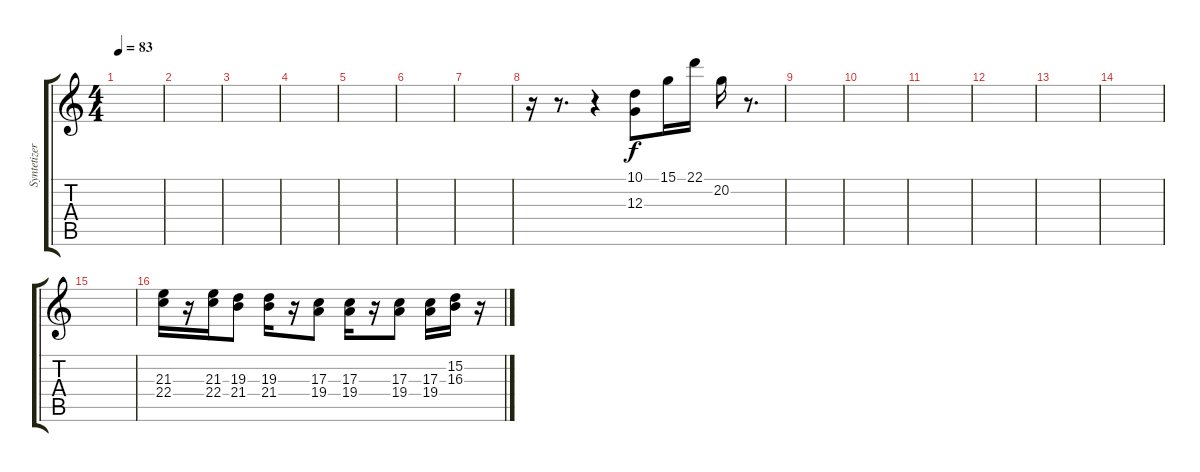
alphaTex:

\track ("Syntetizer" "Syntetizer") {instrument electricgrandpiano}
\staff {score tabs}
\tuning (E4 B3 G3 D3 A2 E2) {hide}
\ts (4 4)
\tempo 83
\clef g2
\ks c
|
|
|
|
|
|
|
r.16 r.8{d} r.4 (10.1 12.3).8 15.1.16 22.1.16 20.2.16 r.8{d} |
|
|
|
|
|
|
|
(21.3 22.4).16 r.16 (21.3 22.4).16 (19.3 21.4).8 (19.3 21.4).16 r.16 (17.3 19.4).8 (17.3 19.4).16 r.16 (17.3 19.4).8 (17.3 19.4).16 (15.2 16.3).16 r.16
